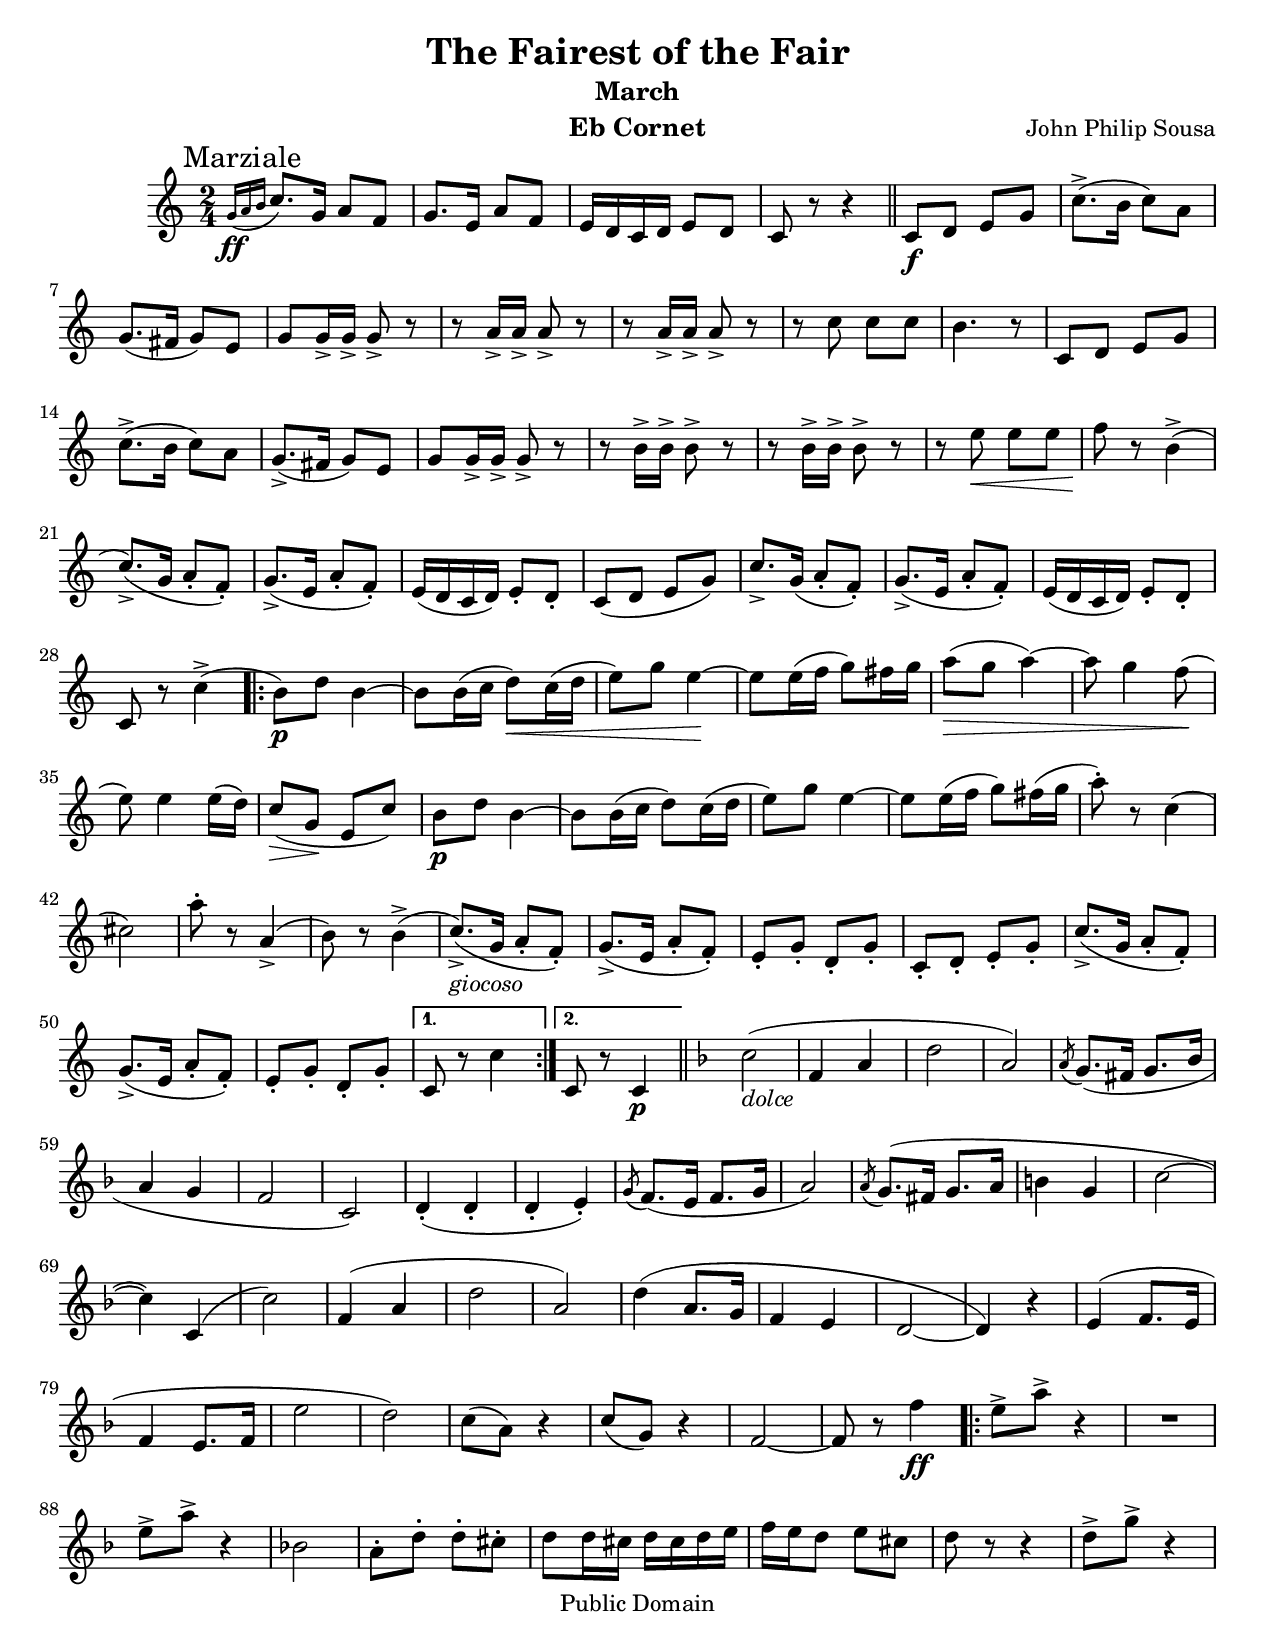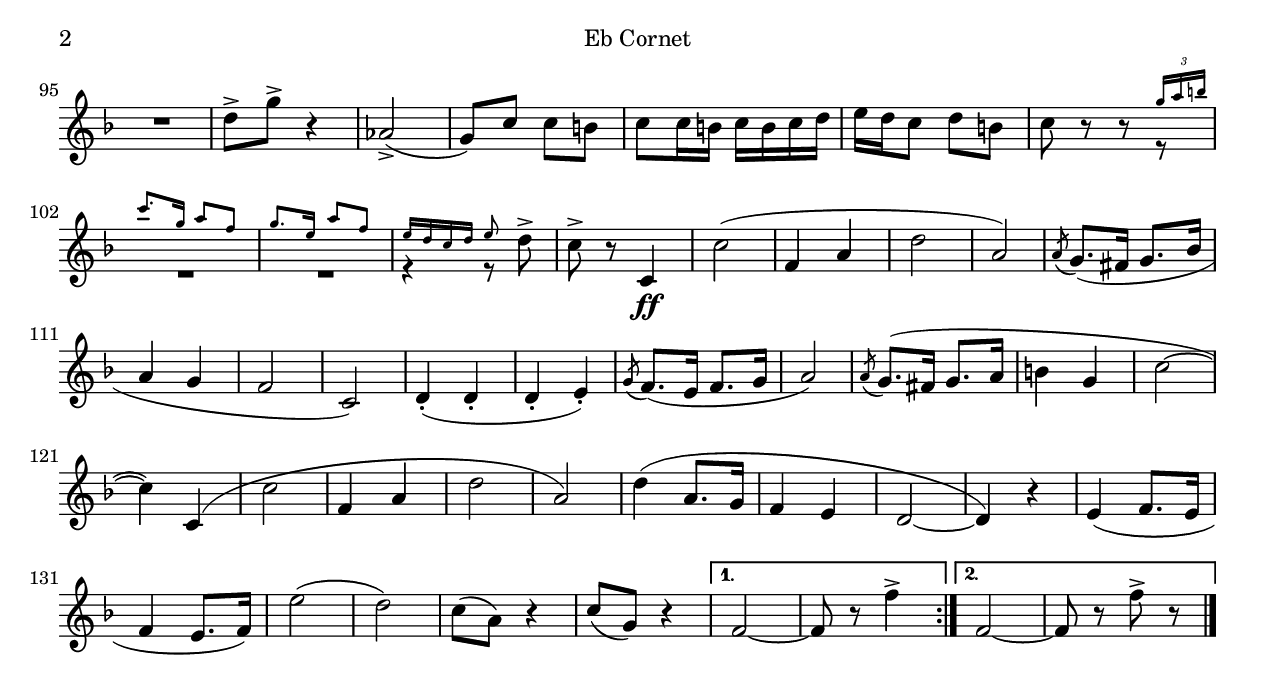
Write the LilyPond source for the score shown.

\version "2.16.2"
\include "JPSFotF.ly"

\paper {
  #(set-paper-size "letter")
}

\header {
  instrument = "Eb Cornet"
}

\score {
  \new Staff { 
    \set Staff.midiInstrument = "trumpet"
    \override Score.RehearsalMark #'break-align-symbol = #'time-signature
    \mark "Marziale"
    \cornetInEb
  }
  
  \layout {}
  \midi {
    \tempo 4 = 120
  }
}

